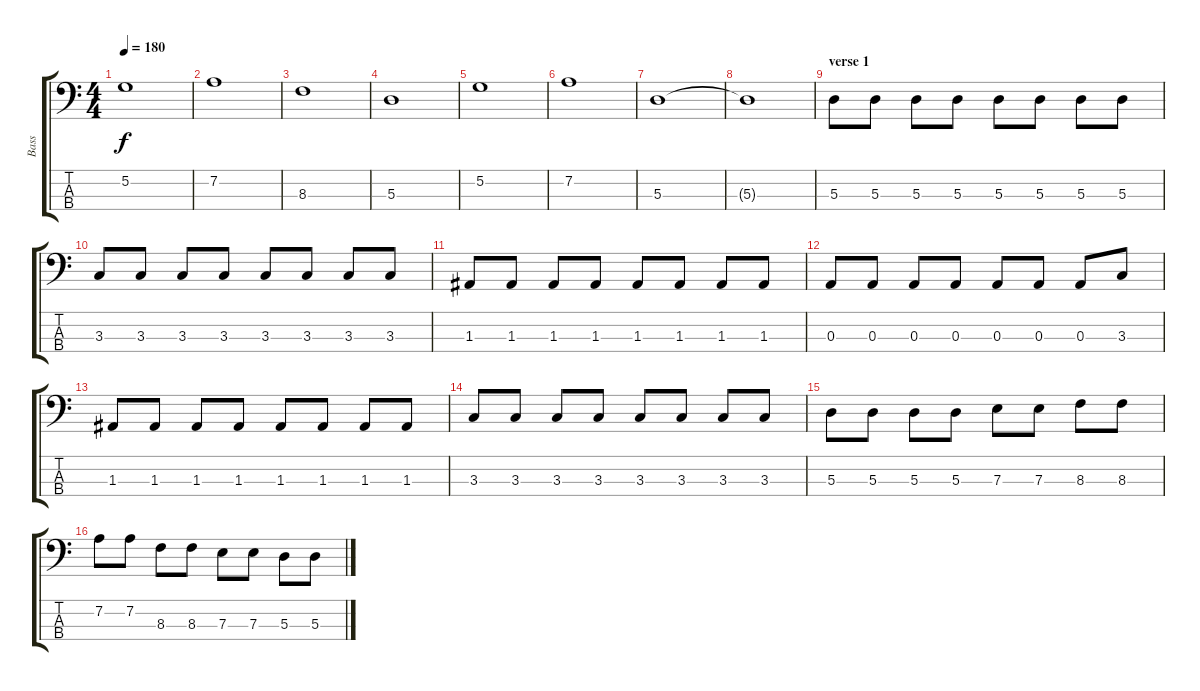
\track ("Bass" "Bass") {instrument electricbassfinger}
\staff {score tabs}
\tuning (G2 D2 A1 E1) {hide}
\ts (4 4)
\tempo 180
\clef f4
\ks c
5.2.1{dy f} |
7.2.1 |
8.3.1 |
5.3.1 |
5.2.1 |
7.2.1 |
5.3.1 |
5.3{t}.1 |
\section ("" "verse 1")
5.3.8 5.3.8 5.3.8 5.3.8 5.3.8 5.3.8 5.3.8 5.3.8 |
3.3.8 3.3.8 3.3.8 3.3.8 3.3.8 3.3.8 3.3.8 3.3.8 |
1.3.8 1.3.8 1.3.8 1.3.8 1.3.8 1.3.8 1.3.8 1.3.8 |
0.3.8 0.3.8 0.3.8 0.3.8 0.3.8 0.3.8 0.3.8 3.3.8 |
1.3.8 1.3.8 1.3.8 1.3.8 1.3.8 1.3.8 1.3.8 1.3.8 |
3.3.8 3.3.8 3.3.8 3.3.8 3.3.8 3.3.8 3.3.8 3.3.8 |
5.3.8 5.3.8 5.3.8 5.3.8 7.3.8 7.3.8 8.3.8 8.3.8 |
7.2.8 7.2.8 8.3.8 8.3.8 7.3.8 7.3.8 5.3.8 5.3.8
